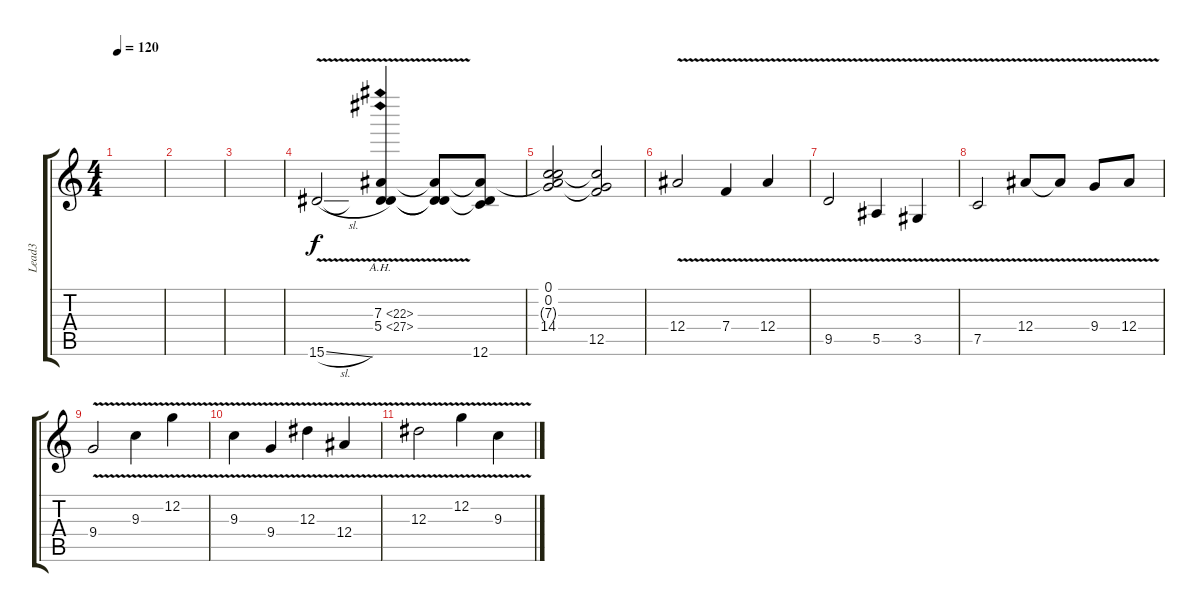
\track ("Lead3" "Lead3") {instrument distortionguitar}
\staff {score tabs}
\tuning (C4 G3 Eb3 Bb2 F2 C2) {hide}
\ts (4 4)
\tempo 120
\clef g2
\ks c
|
|
|
15.6{v sl}.2 (7.3{ah 15 v} 5.4{ah 22 v} 15.6{t}).4 (7.3{t} 5.4{t} 15.6{t}).8 (7.3{t} 5.4{t} 12.6).8 |
(0.1 0.2 7.3{t} 14.4).2 (0.1{t} 0.2{t} 12.5).2 |
12.4{v}.2 7.4{v}.4 12.4{v}.4 |
9.5{v}.2 5.5{v}.4 3.5{v}.4 |
7.5{v}.2 12.4{v}.8 12.4{t}.8 9.4{v}.8 12.4{v}.8 |
9.4{v}.2 9.3{v}.4 12.2{v}.4 |
9.3{v}.4 9.4{v}.4 12.3{v}.4 12.4{v}.4 |
12.3{v}.2 12.2{v}.4 9.3{v}.4
